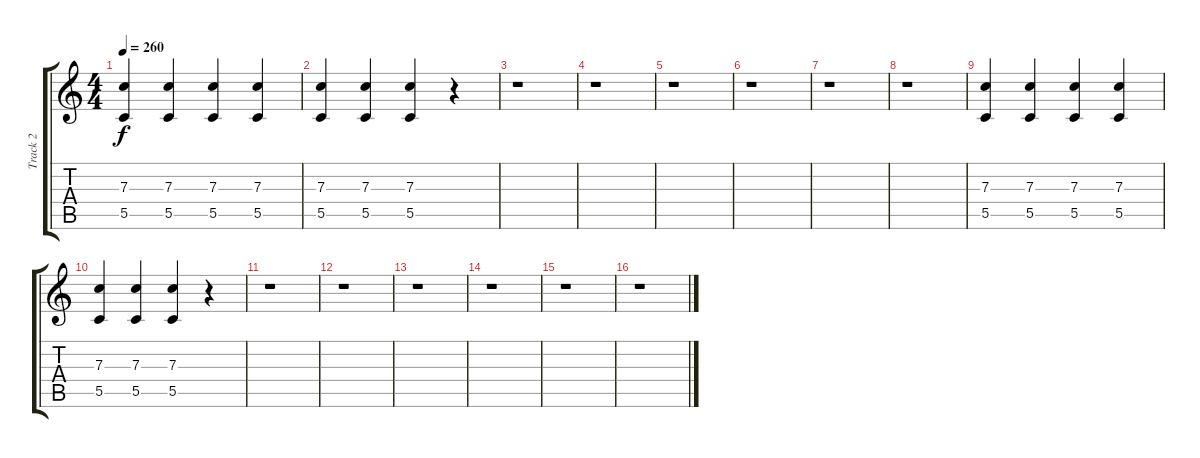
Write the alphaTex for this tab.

\track ("Track 2" "Track 2") {instrument distortionguitar}
\staff {score tabs}
\tuning (D4 A3 F3 C3 G2 C2) {hide}
\ts (4 4)
\tempo 260
\clef g2
\ks c
(7.3 5.5).4{dy f} (7.3 5.5).4 (7.3 5.5).4 (7.3 5.5).4 |
(7.3 5.5).4 (7.3 5.5).4 (7.3 5.5).4 r.4 |
r.1 |
r.1 |
r.1 |
r.1 |
r.1 |
r.1 |
(7.3 5.5).4 (7.3 5.5).4 (7.3 5.5).4 (7.3 5.5).4 |
(7.3 5.5).4 (7.3 5.5).4 (7.3 5.5).4 r.4 |
r.1 |
r.1 |
r.1 |
r.1 |
r.1 |
r.1
